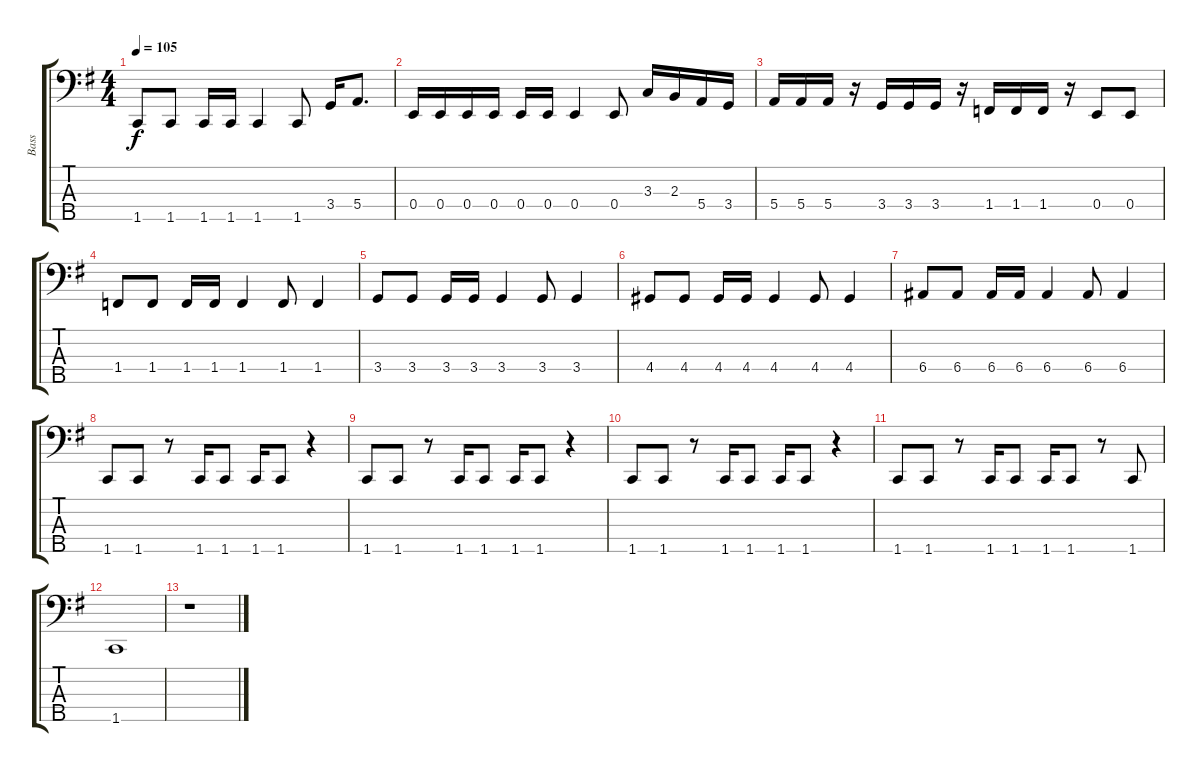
\track ("Bass" "Bass") {instrument electricbassfinger}
\staff {score tabs}
\tuning (G2 D2 A1 E1 B0) {hide}
\ts (4 4)
\tempo 105
\clef f4
\ks eminor
1.5.8{dy f} 1.5.8 1.5.16 1.5.16 1.5.4 1.5.8 3.4.16 5.4.8{d} |
0.4.16 0.4.16 0.4.16 0.4.16 0.4.16 0.4.16 0.4.4 0.4.8 3.3.16 2.3.16 5.4.16 3.4.16 |
5.4.16 5.4.16 5.4.16 r.16 3.4.16 3.4.16 3.4.16 r.16 1.4.16 1.4.16 1.4.16 r.16 0.4.8 0.4.8 |
1.4.8 1.4.8 1.4.16 1.4.16 1.4.4 1.4.8 1.4.4 |
3.4.8 3.4.8 3.4.16 3.4.16 3.4.4 3.4.8 3.4.4 |
4.4.8 4.4.8 4.4.16 4.4.16 4.4.4 4.4.8 4.4.4 |
6.4.8 6.4.8 6.4.16 6.4.16 6.4.4 6.4.8 6.4.4 |
1.5.8 1.5.8 r.8 1.5.16 1.5.8 1.5.16 1.5.8 r.4 |
1.5.8 1.5.8 r.8 1.5.16 1.5.8 1.5.16 1.5.8 r.4 |
1.5.8 1.5.8 r.8 1.5.16 1.5.8 1.5.16 1.5.8 r.4 |
1.5.8 1.5.8 r.8 1.5.16 1.5.8 1.5.16 1.5.8 r.8 1.5.8 |
1.5.1 |
r.1
